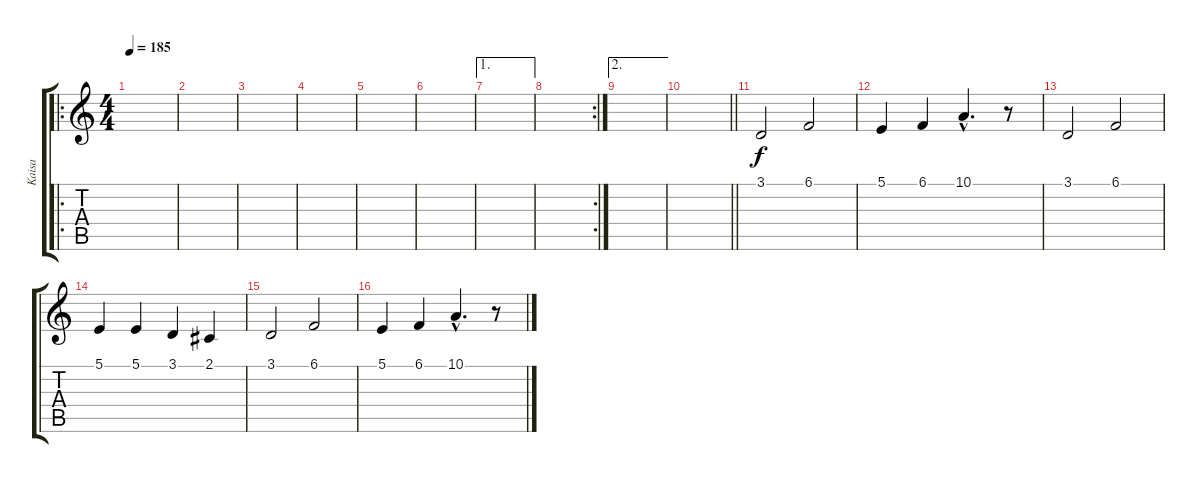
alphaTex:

\track ("Kaisa" "Kaisa") {instrument cello}
\staff {score tabs}
\tuning (B3 Gb3 D3 A2 E2 B1) {hide}
\ro
\ts (4 4)
\tempo 185
\clef g2
\ks c
|
|
|
|
|
|
\ae 1
|
\rc 2
|
\ae 2
|
\barLineRight lightlight
|
3.1.2 6.1.2 |
5.1.4 6.1.4 10.1{hac}.4{d} r.8 |
3.1.2 6.1.2 |
5.1.4 5.1.4 3.1.4 2.1.4 |
3.1.2 6.1.2 |
5.1.4 6.1.4 10.1{hac}.4{d} r.8
